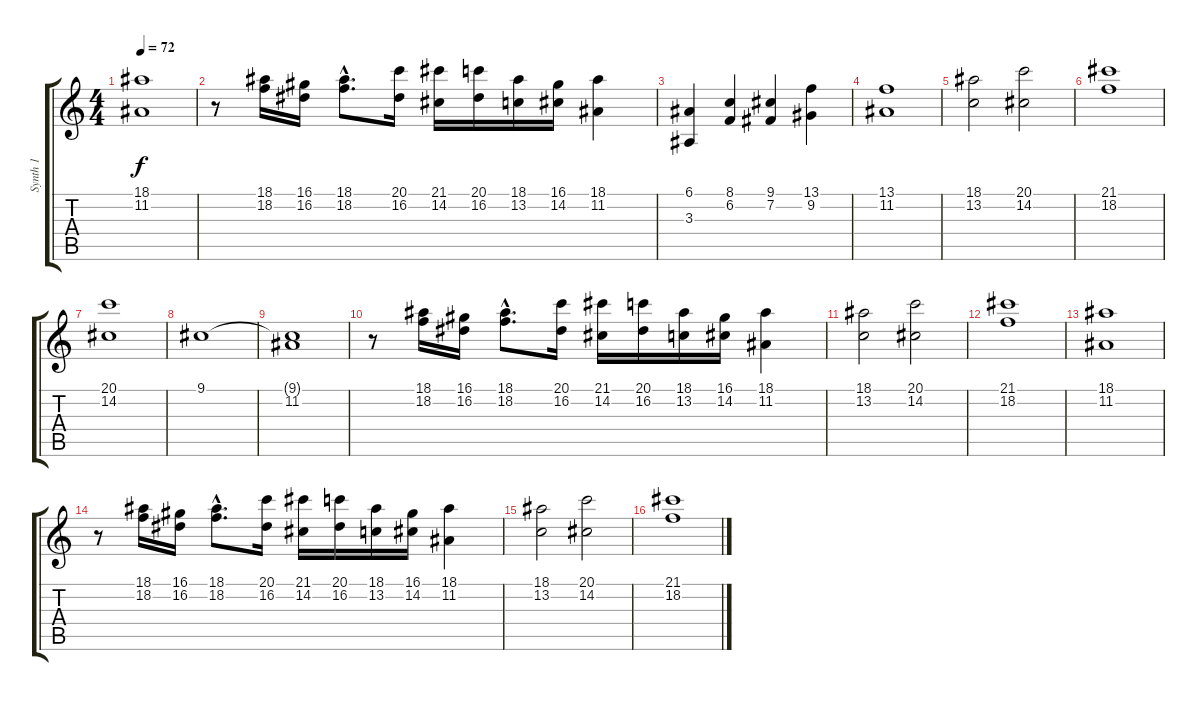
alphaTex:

\track ("Synth 1" "Synth 1") {instrument fx4atmosphere}
\staff {score tabs}
\tuning (E4 B3 G3 D3 A2 E2) {hide}
\ts (4 4)
\tempo 72
\clef g2
\ks c
(18.1 11.2).1{dy f} |
r.8 (18.1 18.2).16 (16.1 16.2).16 (18.1{hac} 18.2{hac}).8{d} (20.1 16.2).16 (21.1 14.2).16 (20.1 16.2).16 (18.1 13.2).16 (16.1 14.2).16 (18.1 11.2).4 |
(6.1 3.3).4 (8.1 6.2).4 (9.1 7.2).4 (13.1 9.2).4 |
(13.1 11.2).1 |
(18.1 13.2).2 (20.1 14.2).2 |
(21.1 18.2).1 |
(20.1 14.2).1 |
9.1.1 |
(9.1{t} 11.2).1 |
r.8 (18.1 18.2).16 (16.1 16.2).16 (18.1{hac} 18.2{hac}).8{d} (20.1 16.2).16 (21.1 14.2).16 (20.1 16.2).16 (18.1 13.2).16 (16.1 14.2).16 (18.1 11.2).4 |
(18.1 13.2).2 (20.1 14.2).2 |
(21.1 18.2).1 |
(18.1 11.2).1 |
r.8 (18.1 18.2).16 (16.1 16.2).16 (18.1{hac} 18.2{hac}).8{d} (20.1 16.2).16 (21.1 14.2).16 (20.1 16.2).16 (18.1 13.2).16 (16.1 14.2).16 (18.1 11.2).4 |
(18.1 13.2).2 (20.1 14.2).2 |
(21.1 18.2).1
